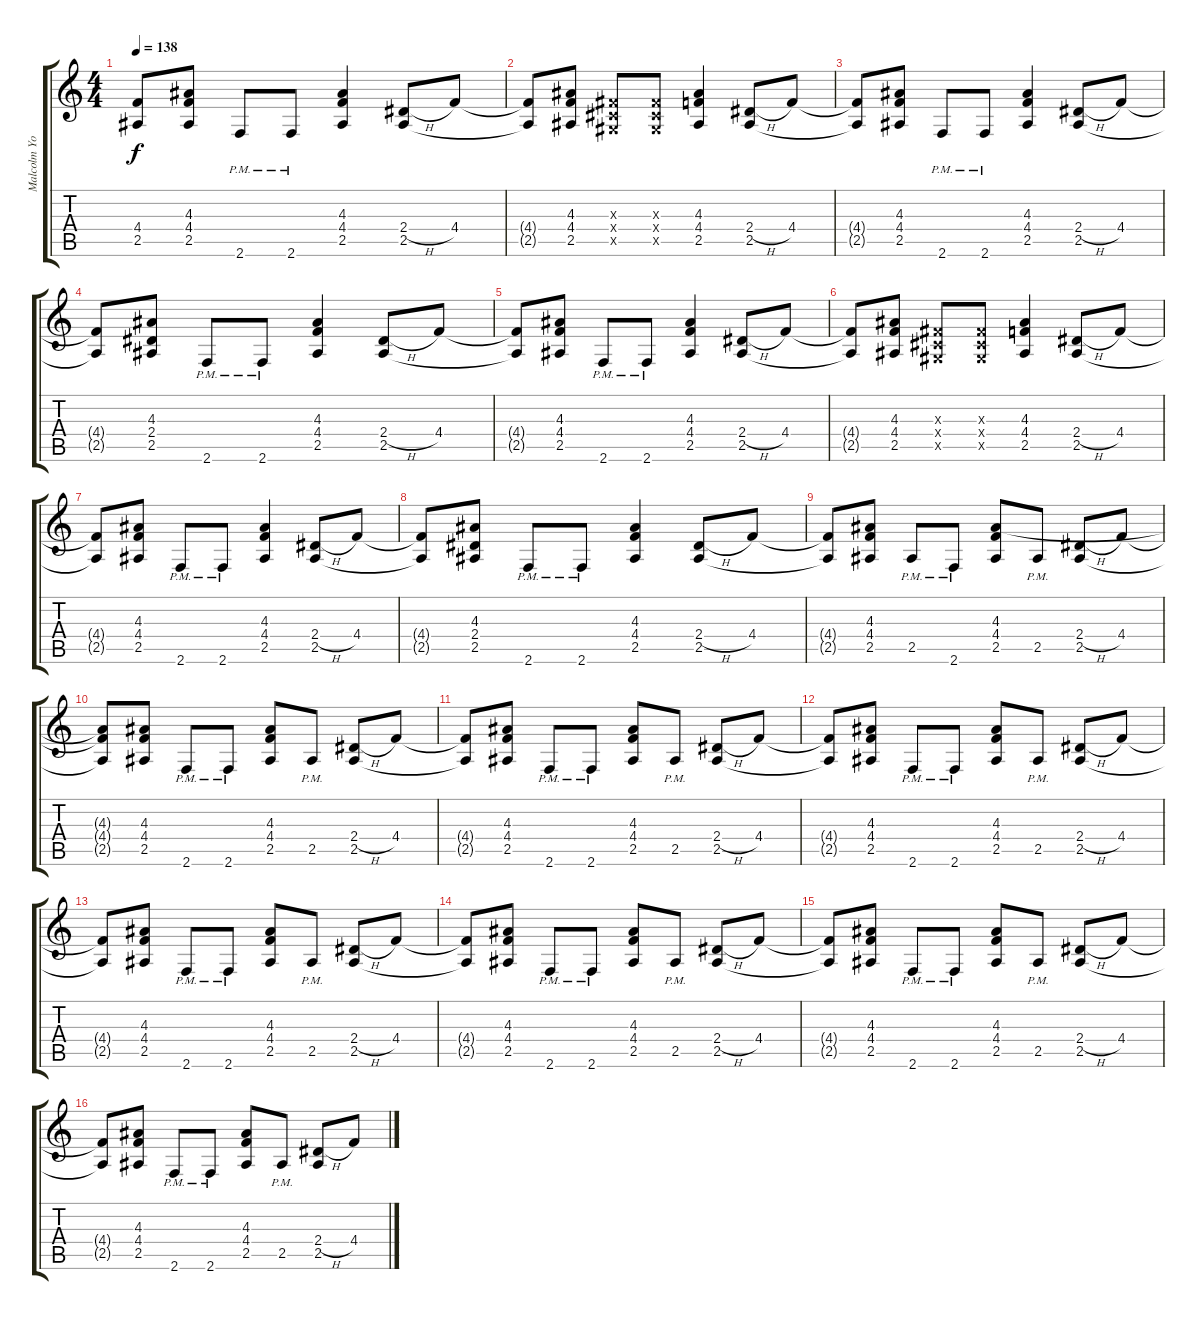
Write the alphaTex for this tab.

\track ("Malcolm Young" "Malcolm Yo") {instrument distortionguitar}
\staff {score tabs}
\tuning (Eb4 Bb3 Gb3 Db3 Ab2 Eb2) {hide}
\ts (4 4)
\tempo 138
\clef g2
\ks c
(4.4{t} 2.5{t}).8{dy f} (4.3 4.4 2.5).8 2.6{pm}.8 2.6{pm}.8 (4.3 4.4 2.5).4 (2.4{h} 2.5).8 4.4.8 |
(4.4{t} 2.5{t}).8 (4.3 4.4 2.5).8 (0.3{x} 0.4{x} 0.5{x}).8 (0.3{x} 0.4{x} 0.5{x}).8 (4.3 4.4 2.5).4 (2.4{h} 2.5).8 4.4.8 |
(4.4{t} 2.5{t}).8 (4.3 4.4 2.5).8 2.6{pm}.8 2.6{pm}.8 (4.3 4.4 2.5).4 (2.4{h} 2.5).8 4.4.8 |
(4.4{t} 2.5{t}).8 (4.3 2.4 2.5).8 2.6{pm}.8 2.6{pm}.8 (4.3 4.4 2.5).4 (2.4{h} 2.5).8 4.4.8 |
(4.4{t} 2.5{t}).8 (4.3 4.4 2.5).8 2.6{pm}.8 2.6{pm}.8 (4.3 4.4 2.5).4 (2.4{h} 2.5).8 4.4.8 |
(4.4{t} 2.5{t}).8 (4.3 4.4 2.5).8 (0.3{x} 0.4{x} 0.5{x}).8 (0.3{x} 0.4{x} 0.5{x}).8 (4.3 4.4 2.5).4 (2.4{h} 2.5).8 4.4.8 |
(4.4{t} 2.5{t}).8 (4.3 4.4 2.5).8 2.6{pm}.8 2.6{pm}.8 (4.3 4.4 2.5).4 (2.4{h} 2.5).8 4.4.8 |
(4.4{t} 2.5{t}).8 (4.3 2.4 2.5).8 2.6{pm}.8 2.6{pm}.8 (4.3 4.4 2.5).4 (2.4{h} 2.5).8 4.4.8 |
(4.4{t} 2.5{t}).8 (4.3 4.4 2.5).8 2.5{pm}.8 2.6{pm}.8 (4.3 4.4 2.5).8 2.5{pm}.8 (2.4{h} 2.5).8 4.4.8 |
(4.3{t} 4.4{t} 2.5{t}).8 (4.3 4.4 2.5).8 2.6{pm}.8 2.6{pm}.8 (4.3 4.4 2.5).8 2.5{pm}.8 (2.4{h} 2.5).8 4.4.8 |
(4.4{t} 2.5{t}).8 (4.3 4.4 2.5).8 2.6{pm}.8 2.6{pm}.8 (4.3 4.4 2.5).8 2.5{pm}.8 (2.4{h} 2.5).8 4.4.8 |
(4.4{t} 2.5{t}).8 (4.3 4.4 2.5).8 2.6{pm}.8 2.6{pm}.8 (4.3 4.4 2.5).8 2.5{pm}.8 (2.4{h} 2.5).8 4.4.8 |
(4.4{t} 2.5{t}).8 (4.3 4.4 2.5).8 2.6{pm}.8 2.6{pm}.8 (4.3 4.4 2.5).8 2.5{pm}.8 (2.4{h} 2.5).8 4.4.8 |
(4.4{t} 2.5{t}).8 (4.3 4.4 2.5).8 2.6{pm}.8 2.6{pm}.8 (4.3 4.4 2.5).8 2.5{pm}.8 (2.4{h} 2.5).8 4.4.8 |
(4.4{t} 2.5{t}).8 (4.3 4.4 2.5).8 2.6{pm}.8 2.6{pm}.8 (4.3 4.4 2.5).8 2.5{pm}.8 (2.4{h} 2.5).8 4.4.8 |
(4.4{t} 2.5{t}).8 (4.3 4.4 2.5).8 2.6{pm}.8 2.6{pm}.8 (4.3 4.4 2.5).8 2.5{pm}.8 (2.4{h} 2.5).8 4.4.8
